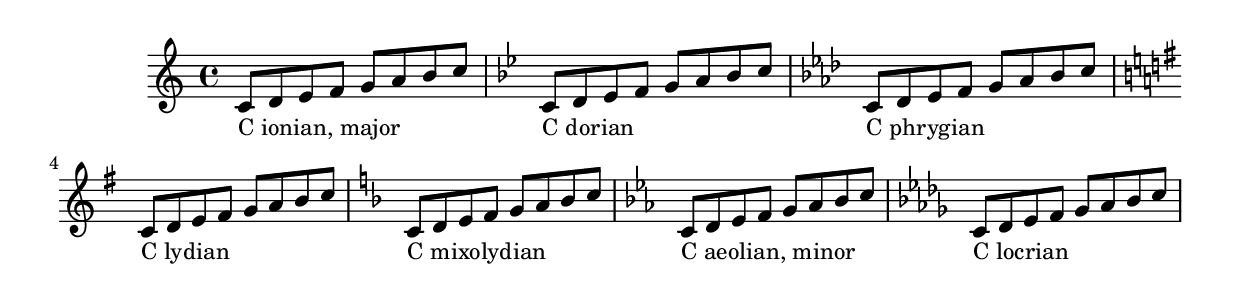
\version "2.2.0"
\header {
  texidoc = "

In addition to major and minor keys, the key can be given also in terms 
of greek, modal scales: ionian (= major), dorian, phrygian, lydian, mixolydian,
aeolian (= minor), and locrian. All these scales are in the key of C.

"
}

\score  { \notes {

\key c \ionian c'8 -"C ionian, major" d'8 e'8 f'8 g'8 a'8 b'8 c''8

\transpose d c { \key d \dorian d'8 -"C dorian" e'8 f'8 g'8 a'8 b'8 c''8 d''8}

\transpose e c { \key e \phrygian e'8 -"C phrygian" f'8 g'8 a'8 b'8 c''8 d''8 e''8}

\transpose f c { \key f \lydian f'8 -"C lydian" g'8 a'8 b'8 c''8 d''8 e''8 f''8}

\transpose g c  { \key g \mixolydian g'8 -"C mixolydian" a'8 b'8 c''8 d''8 e''8 f''8 g''8}

\transpose a c' { \key a \aeolian a8 -"C aeolian, minor" b8 c'8 d'8 e'8 f'8 g'8 a'8 }

\transpose b c' { \key b \locrian b8 -"C locrian" c'8 d'8 e'8 f'8 g'8 a'8 b'8 }

}
	  
	\paper { }
	\midi {}
}

